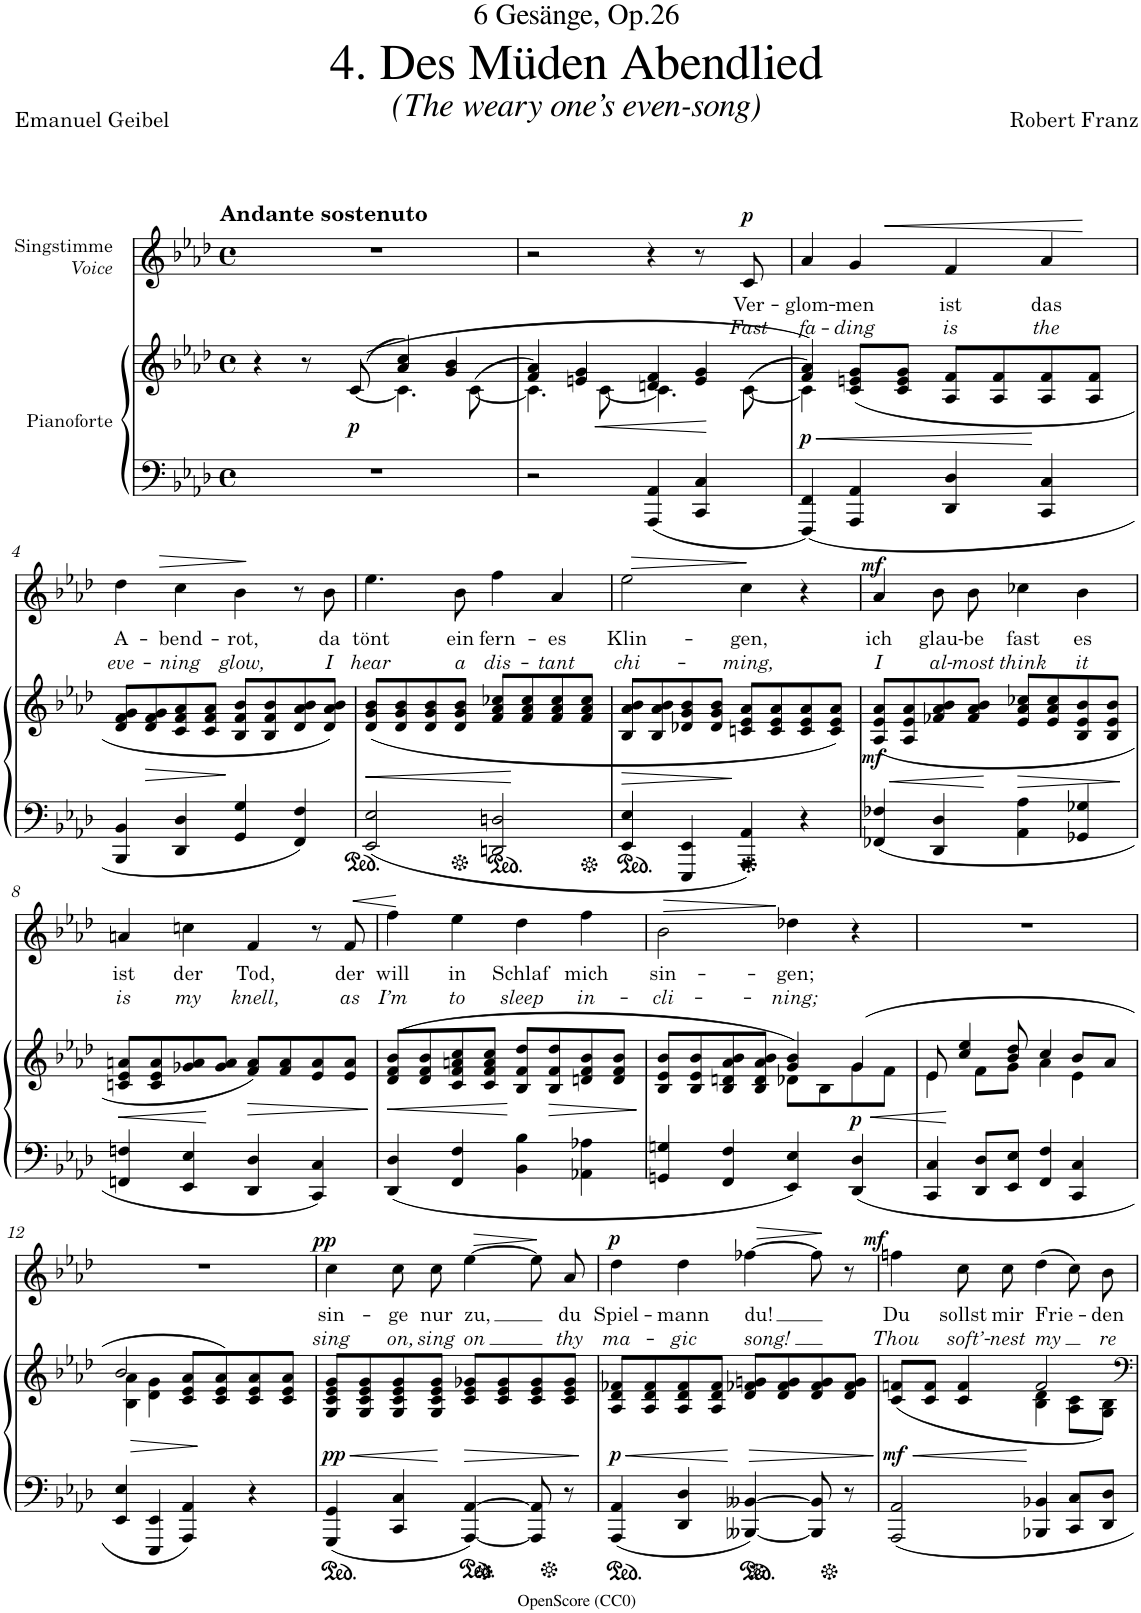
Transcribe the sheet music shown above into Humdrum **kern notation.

**kern	**kern	**dynam	**kern	**text	**text	**dynam
*part2	*part2	*part2	*part1	*part1	*part1	*part1
*staff3	*staff2	*staff2/3	*staff1	*staff1	*staff1	*staff1
*I"Pianoforte	*	*	*I"Singstimme Voice	*	*	*
*I'Pno	*	*	*	*	*	*
*clefF4	*clefG2	*	*clefG2	*	*	*
*k[b-e-a-d-]	*k[b-e-a-d-]	*	*k[b-e-a-d-]	*	*	*
*M4/4	*M4/4	*	*M4/4	*	*	*
*met(c)	*met(c)	*	*met(c)	*	*	*
=1	=1	=1	=1	=1	=1	=1
*	*^	*	*	*	*	*
!	!	!	!	!LO:TX:a:B:t=Andante sostenuto	!	!	!
1r	4r	2ryy	.	1r	.	.	.
.	8r	.	.	.	.	.	.
!	!	!	!LO:DY:b	!	!	!	!
.	(>([<8c/	.	p	.	.	.	.
.	4a-/ 4cc/)	4.c\]	.	.	.	.	.
.	4g/ 4b-/	.	.	.	.	.	.
.	.	(>[8c\	.	.	.	.	.
=2	=2	=2	=2	=2	=2	=2	=2
2r	4f/ 4a-/)	4.c\]	.	2r	.	.	.
.	4en/ 4g/	.	.	.	.	.	.
!	!	!	!LO:HP:b	!	!	!	!
.	.	[8c\	<	.	.	.	.
4AAA-/ 4AA-/	4dn/ 4f/	4.c\]	.	4r	.	.	.
4CC/ 4C/	4e/ 4g/	.	.	8r	.	.	.
!	!	!	!	!	!LO:LY:b	!LO:LY:b	!LO:DY:a
.	.	(>[8c\	[	8c/	Ver-	Fast	p
=3	=3	=3	=3	=3	=3	=3	=3
!	!	!	!LO:HP:b	!	!LO:LY:b	!LO:LY:b	!
!	!	!	!LO:DY:n=1:b	!	!	!	!
4FFF/ 4FF/	4f/ 4a-/))	4c\]	< p	4a-/	-glom-	fa-	.
!	!	!	!	!	!LO:LY:b	!LO:LY:b	!LO:HP:b
4AAA-/ 4AA-/	(8c/ 8en/ 8g/L	4ryy	.	4g/	-men	-ding	<
.	8c/ 8e/ 8g/J	.	.	.	.	.	.
!	!	!	!	!	!LO:LY:b	!LO:LY:b	!
4DD-/ 4D-/	8A-/ 8f/L	2ryy	.	4f/	ist	is	.
.	8A-/ 8f/	.	.	.	.	.	.
!	!	!	!	!	!LO:LY:b	!LO:LY:b	!
4CC/ 4C/	8A-/ 8f/	.	[	4a-/	das	the	.
.	8A-/ 8f/J	.	.	.	.	.	.
*	*v	*v	*	*	*	*	*
.	.	.	.	.	.	[
!!LO:LB:g=z
=4	=4	=4	=4	=4	=4	=4
!	!	!	!	!LO:LY:b	!LO:LY:b	!
4BBB-/ 4BB-/	8d-/ 8f/ 8g/L	.	4dd-\	A-	eve-	.
!	!	!LO:HP:b	!	!	!	!
.	8d-/ 8f/ 8g/	>	.	.	.	.
!	!	!	!	!LO:LY:b	!LO:LY:b	!LO:HP:b
4DD-/ 4D-/	8c/ 8f/ 8a-/	.	4cc\	-bend-	-ning	>
.	8c/ 8f/ 8a-/J	.	.	.	.	.
!	!	!	!	!LO:LY:b	!LO:LY:b	!
4GG/ 4G/	8B-/ 8f/ 8b-/L	]	4b-\	-rot,	glow,	.
.	8B-/ 8f/ 8b-/	.	.	.	.	.
4FF/ 4F/	8d-/ 8a-/ 8b-/	.	8r	.	.	]
!	!	!	!	!LO:LY:b	!LO:LY:b	!
.	8d-/ 8a-/ 8b-/J)	.	8b-\	da	I	.
=5	=5	=5	=5	=5	=5	=5
!	!	!LO:HP:b	!	!LO:LY:b	!LO:LY:b	!
2EE-/ 2E-/	(8d-/ 8g/ 8b-/L	<	4.ee-\	tönt	hear	.
.	8d-/ 8g/ 8b-/	.	.	.	.	.
.	8d-/ 8g/ 8b-/	.	.	.	.	.
!	!	!	!	!LO:LY:b	!LO:LY:b	!
.	8d-/ 8g/ 8b-/J	.	8b-\	ein	a	.
!	!	!	!	!LO:LY:b	!LO:LY:b	!
2DDn/ 2Dn/	8f/ 8a-/ 8cc-X/L	.	4ff\	fern-	dis-	.
.	8f/ 8a-/ 8cc-/	[	.	.	.	.
!	!	!	!	!LO:LY:b	!LO:LY:b	!
.	8f/ 8a-/ 8cc-/	.	4a-/	-es	-tant	.
.	8f/ 8a-/ 8cc-/J	.	.	.	.	.
=6	=6	=6	=6	=6	=6	=6
!	!	!LO:HP:b	!	!LO:LY:b	!LO:LY:b	!LO:HP:b
4EE-/ 4E-/	8B-/ 8a-/ 8b-/L	>	2ee-\	Klin-	chi-	>
.	8B-/ 8a-/ 8b-/	.	.	.	.	.
4EEE-/ 4EE-/	8d-X/ 8g/ 8b-/	.	.	.	.	.
.	8d-/ 8g/ 8b-/J	.	.	.	.	.
!	!	!	!	!LO:LY:b	!LO:LY:b	!
4AAA-/ 4AA-/	8cn/ 8e-/ 8a-/L	]	4cc\	-gen,	-ming,	.
.	8c/ 8e-/ 8a-/	.	.	.	.	.
4r	8c/ 8e-/ 8a-/	.	4r	.	.	]
.	8c/ 8e-/ 8a-/J)	.	.	.	.	.
=7	=7	=7	=7	=7	=7	=7
!	!	!LO:HP:b	!	!LO:LY:b	!LO:LY:b	!
!	!	!LO:DY:n=1:b	!	!	!	!LO:DY:a
4FF-X/ 4F-X/	(8A-/ 8e-/ 8a-/L	< mf	4a-/	ich	I	mf
.	8A-/ 8e-/ 8a-/	.	.	.	.	.
!	!	!	!	!LO:LY:b	!LO:LY:b	!
4DD-/ 4D-/	8f-X/ 8a-/ 8b-/	.	8b-\L	glau-	al-	.
!	!	!	!	!LO:LY:b	!LO:LY:b	!
.	8f-/ 8a-/ 8b-/J	.	8b-\J	-be	-most	.
!	!	!LO:HP:n=1:b	!	!LO:LY:b	!LO:LY:b	!
4AA-\ 4A-\	8e-/ 8a-/ 8cc-X/L	[ >	4cc-X\	fast	think	.
.	8e-/ 8a-/ 8cc-/	.	.	.	.	.
!	!	!	!	!LO:LY:b	!LO:LY:b	!
4GG-X/ 4G-X/	8B-/ 8e-/ 8b-/	.	4b-\	es	it	.
.	8B-/ 8e-/ 8b-/J	.	.	.	.	.
.	.	]	.	.	.	.
!!LO:LB:g=z
=8	=8	=8	=8	=8	=8	=8
!	!	!LO:HP:b	!	!LO:LY:b	!LO:LY:b	!
4FFn/ 4Fn/	8cn/ 8e-/ 8an/L	<	4an/	ist	is	.
.	8c/ 8e-/ 8a/	.	.	.	.	.
!	!	!	!	!LO:LY:b	!LO:LY:b	!
4EE-/ 4E-/	8g-X/ 8a/	.	4ccn\	der	my	.
.	8g-/ 8a/J	[	.	.	.	.
!	!	!LO:HP:b	!	!LO:LY:b	!LO:LY:b	!
4DD-/ 4D-/	8f/ 8a/L)	>	4f/	Tod,	knell,	.
.	8f/ 8a/	.	.	.	.	.
4CC/ 4C/	8e-/ 8a/	.	8r	.	.	.
!	!	!	!	!LO:LY:b	!LO:LY:b	!LO:HP:b
.	8e-/ 8a/J	.	8f/	der	as	<
.	.	]	.	.	.	[
=9	=9	=9	=9	=9	=9	=9
!	!	!LO:HP:b	!	!LO:LY:b	!LO:LY:b	!
4DD-/ 4D-/	(8d-/ 8f/ 8b-/L	<	4ff\	will	I’m	.
.	8d-/ 8f/ 8b-/	.	.	.	.	.
!	!	!	!	!LO:LY:b	!LO:LY:b	!
4FF/ 4F/	8c/ 8f/ 8an/ 8cc/	.	4ee-\	in	to	.
.	8c/ 8f/ 8a/ 8cc/J	.	.	.	.	.
!	!	!	!	!LO:LY:b	!LO:LY:b	!
4BB-\ 4B-\	8B-/ 8f/ 8dd-/L	[	4dd-\	Schlaf	sleep	.
!	!	!LO:HP:b	!	!	!	!
.	8B-/ 8f/ 8dd-/	>	.	.	.	.
!	!	!	!	!LO:LY:b	!LO:LY:b	!
4AA-X\ 4A-X\	8dn/ 8f/ 8b-/	.	4ff\	mich	in-	.
.	8d/ 8f/ 8b-/J	.	.	.	.	.
.	.	]	.	.	.	.
=10	=10	=10	=10	=10	=10	=10
*	*^	*	*	*	*	*
!	!	!	!	!	!LO:LY:b	!LO:LY:b	!LO:HP:b
4GGn/ 4Gn/	8B-/ 8e-/ 8b-/L	2ryy	.	2b-\	sin-	-cli-	>
.	8B-/ 8e-/ 8b-/	.	.	.	.	.	.
4FF/ 4F/	8B-/ 8dn/ 8a-/ 8b-/	.	.	.	.	.	.
.	8B-/ 8d/ 8a-/ 8b-/J	.	.	.	.	.	.
!	!	!	!	!	!LO:LY:b	!LO:LY:b	!
4EE-/ 4E-/	4g/ 4b-/)	8d-X\L	.	4dd-X\	-gen;	-ning;	]
.	.	8B-\	.	.	.	.	.
!	!	!	!LO:DY:b	!	!	!	!
4DD-/ 4D-/	(4g/	8g\	p	4r	.	.	.
!	!	!	!LO:HP:b	!	!	!	!
.	.	8f\J	<	.	.	.	.
=11	=11	=11	=11	=11	=11	=11	=11
4CC/ 4C/	8e-/	4e-\	.	1r	.	.	.
.	4cc/ 4ee-/	.	[	.	.	.	.
8DD-/ 8D-/L	.	8f\L	.	.	.	.	.
8EE-/ 8E-/J	8b-/ 8dd-/	8g\J	.	.	.	.	.
4FF/ 4F/	4cc/	4a-\	.	.	.	.	.
4CC/ 4C/	8b-/L	4e-\	.	.	.	.	.
.	8a-/J	.	.	.	.	.	.
!!LO:LB:g=z
=12	=12	=12	=12	=12	=12	=12	=12
!	!	!	!LO:HP:b	!	!	!	!
4EE-/ 4E-/	2b-/	4B-\ 4a-\	>	1r	.	.	.
4EEE-/ 4EE-/	.	4d-\ 4g\	.	.	.	.	.
4AAA-/ 4AA-/	8c/ 8e-/ 8a-/L	2ryy	.	.	.	.	.
.	8c/ 8e-/ 8a-/)	.	]	.	.	.	.
4r	8c/ 8e-/ 8a-/	.	.	.	.	.	.
.	8c/ 8e-/ 8a-/J	.	.	.	.	.	.
*	*v	*v	*	*	*	*	*
=13	=13	=13	=13	=13	=13	=13
!	!	!LO:HP:b	!	!LO:LY:b	!LO:LY:b	!
!	!	!LO:DY:n=1:b	!	!	!	!LO:DY:a
4GGG/ 4GG/	8G/ 8c/ 8e-/ 8g/L	< pp	4cc\	sin-	sing	pp
.	8G/ 8c/ 8e-/ 8g/	.	.	.	.	.
!	!	!	!	!LO:LY:b	!LO:LY:b	!
4CC/ 4C/	8G/ 8c/ 8e-/ 8g/	.	8cc\L	-ge	on,	.
!	!	!	!	!LO:LY:b	!LO:LY:b	!
.	8G/ 8c/ 8e-/ 8g/J	.	8cc\J	nur	sing	.
!	!	!LO:HP:n=1:b	!	!LO:LY:b	!LO:LY:b	!LO:HP:b
[4AAA-/ [4AA-/	8c/ 8e-/ 8g-X/L	[ >	[4ee-\	zu,	on	>
.	8c/ 8e-/ 8g-/	.	.	.	.	.
8AAA-/] 8AA-/]	8c/ 8e-/ 8g-/	.	8ee-\L]	.	.	.
!	!	!	!	!LO:LY:b	!LO:LY:b	!
8r	8c/ 8e-/ 8g-/J	.	8a-\J	du	thy	]
.	.	]	.	.	.	.
=14	=14	=14	=14	=14	=14	=14
!	!	!LO:HP:b	!	!LO:LY:b	!LO:LY:b	!
!	!	!LO:DY:n=1:b	!	!	!	!LO:DY:a
4AAA-/ 4AA-/	8A-/ 8d-/ 8f-X/L	< p	4dd-\	Spiel-	ma-	p
.	8A-/ 8d-/ 8f-/	.	.	.	.	.
!	!	!	!	!LO:LY:b	!LO:LY:b	!
4DD-/ 4D-/	8A-/ 8d-/ 8f-/	.	4dd-\	-mann	-gic	.
.	8A-/ 8d-/ 8f-/J	.	.	.	.	.
!	!	!LO:HP:n=1:b	!	!LO:LY:b	!LO:LY:b	!LO:HP:b
[4BBB--X/ [4BB--X/	8d-/ 8f-X/ 8gn/L	[ >	[4ff-X\	du!	song!	>
.	8d-/ 8f-/ 8g/	.	.	.	.	.
8BBB--/] 8BB--/]	8d-/ 8f-/ 8g/	.	8ff-\]	.	.	.
8r	8d-/ 8f-/ 8g/J	.	8r	.	.	]
.	.	]	.	.	.	.
=15	=15	=15	=15	=15	=15	=15
!	!	!LO:HP:b	!	!LO:LY:b	!LO:LY:b	!
*	*^	*	*	*	*	*
!	!	!	!LO:DY:n=1:b	!	!	!	!LO:DY:a
2AAA-/ 2AA-/	(8c/ 8fn/L	2ryy	< mf	4ffn\	Du	Thou	mf
.	8c/ 8f/J	.	.	.	.	.	.
!	!	!	!	!	!LO:LY:b	!LO:LY:b	!
.	4c/ 4f/	.	.	8cc\L	sollst	soft’-	.
!	!	!	!	!	!LO:LY:b	!LO:LY:b	!
.	.	.	.	8cc\J	mir	-nest	.
!	!	!	!	!	!LO:LY:b	!LO:LY:b	!
4BBB-X/ 4BB-X/	2f/	4B-\ 4d-\	[	(4dd-\	Frie-	my	.
8CC/ 8C/L	.	8A-\ 8c\L	.	8cc\L)	.	.	.
!	!	!	!	!	!LO:LY:b	!LO:LY:b	!
8DD-/ 8D-/J	.	8G\ 8B-\J)	.	8b-\J	-den	re	.
*	*v	*v	*	*	*	*	*
=	=	=	=	=	=	=
*-	*-	*-	*-	*-	*-	*-
